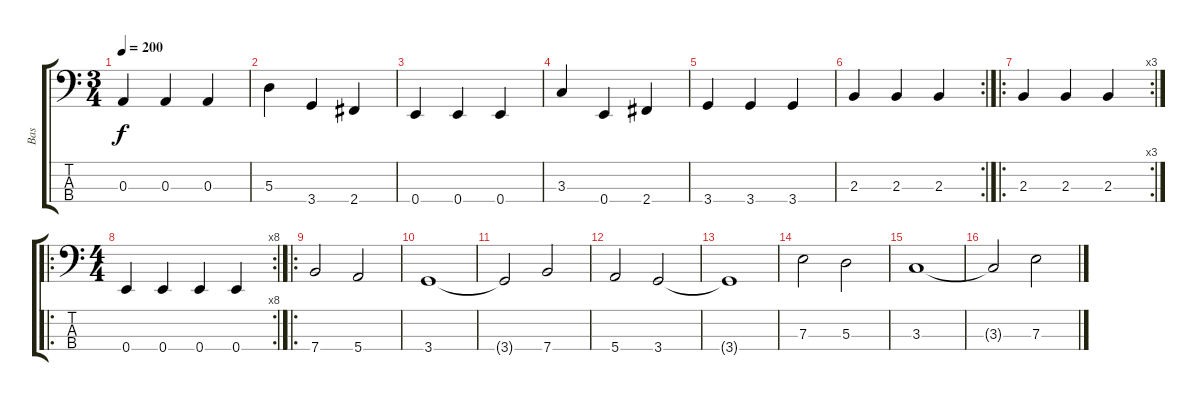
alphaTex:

\track ("Bas" "Bas") {instrument electricbassfinger}
\staff {score tabs}
\tuning (G2 D2 A1 E1) {hide}
\ts (3 4)
\tempo 200
\clef f4
\ks c
0.3.4{dy f} 0.3.4 0.3.4 |
5.3.4 3.4.4 2.4.4 |
0.4.4 0.4.4 0.4.4 |
3.3.4 0.4.4 2.4.4 |
3.4.4 3.4.4 3.4.4 |
\rc 2
2.3.4 2.3.4 2.3.4 |
\ro
\rc 3
2.3.4 2.3.4 2.3.4 |
\ro
\rc 8
\ts (4 4)
0.4.4 0.4.4 0.4.4 0.4.4 |
\ro
7.4.2 5.4.2 |
3.4.1 |
3.4{t}.2 7.4.2 |
5.4.2 3.4.2 |
3.4{t}.1 |
7.3.2 5.3.2 |
3.3.1 |
3.3{t}.2 7.3.2
